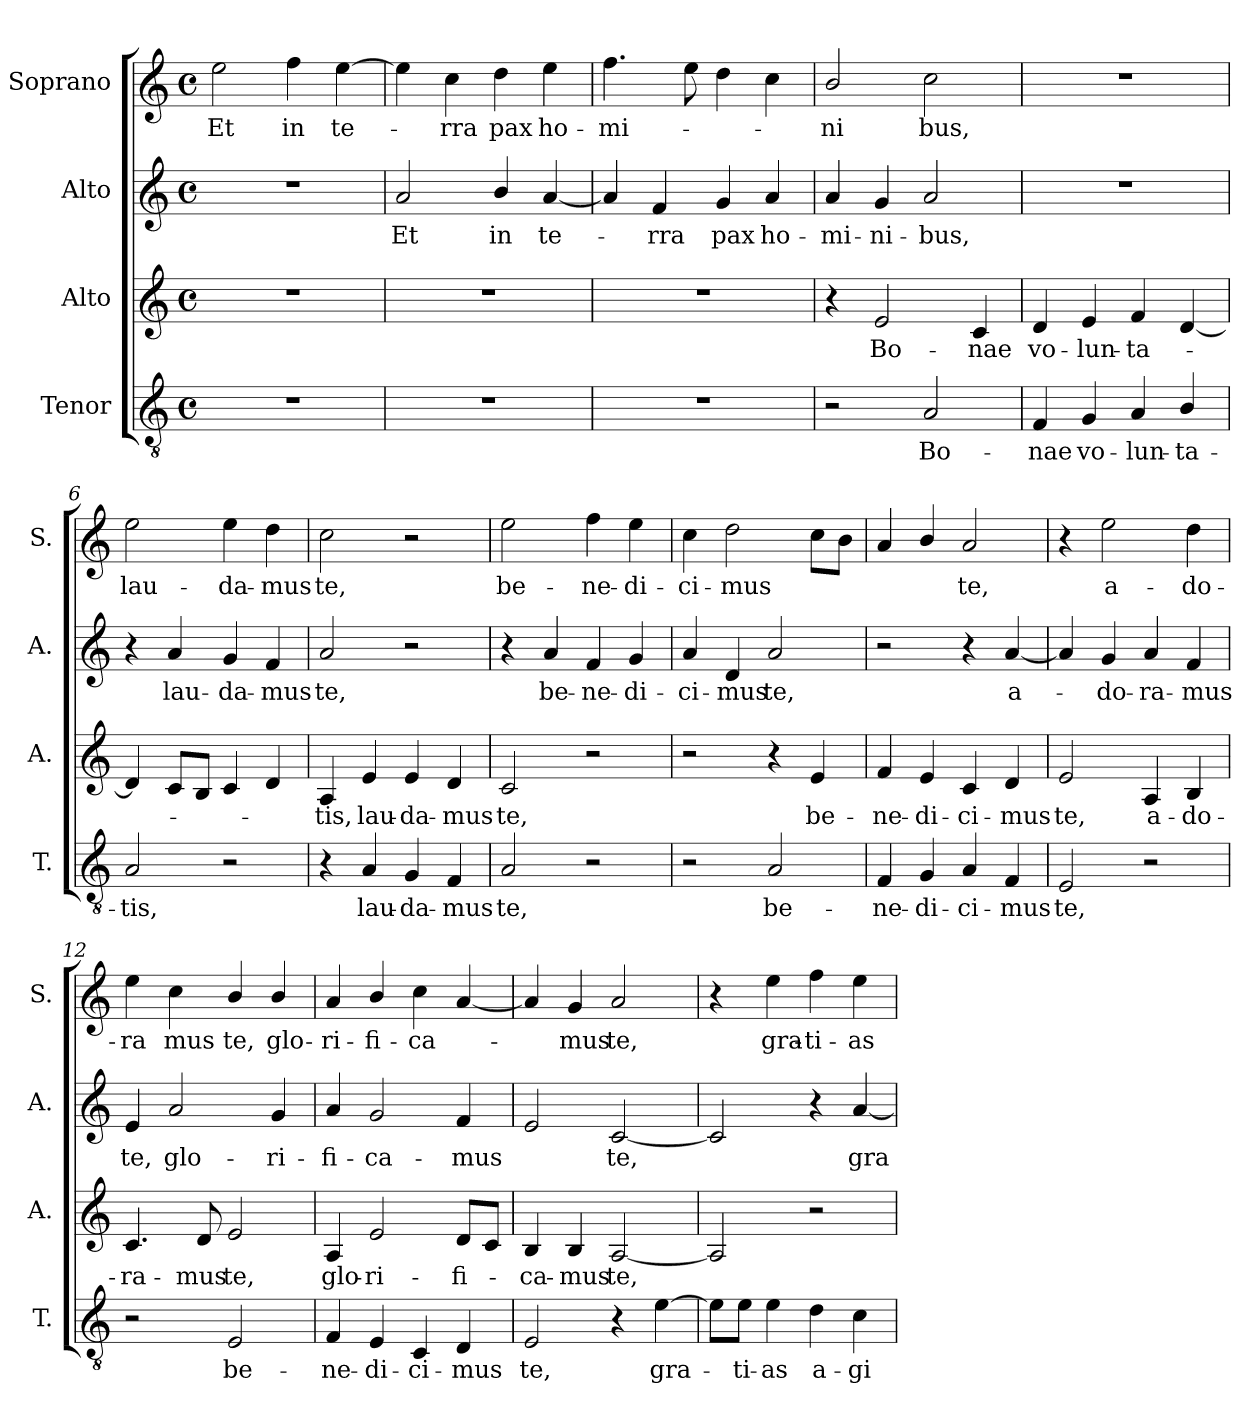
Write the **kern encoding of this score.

**kern	**text	**kern	**text	**kern	**text	**kern	**text
*part4	*part4	*part3	*part3	*part2	*part2	*part1	*part1
*staff4	*staff4	*staff3	*staff3	*staff2	*staff2	*staff1	*staff1
*I"Tenor	*	*I"Alto	*	*I"Alto	*	*I"Soprano	*
*I'T.	*	*I'A.	*	*I'A.	*	*I'S.	*
*clefGv2	*	*clefG2	*	*clefG2	*	*clefG2	*
*ITrd7c12	*	*	*	*	*	*	*
*k[]	*	*k[]	*	*k[]	*	*k[]	*
*M4/4	*	*M4/4	*	*M4/4	*	*M4/4	*
*met(c)	*	*met(c)	*	*met(c)	*	*met(c)	*
=1	=1	=1	=1	=1	=1	=1	=1
!	!	!	!	!	!	!	!LO:LY:b
1r	.	1r	.	1r	.	2ee\	Et
!	!	!	!	!	!	!	!LO:LY:b
.	.	.	.	.	.	4ff\	in
!	!	!	!	!	!	!	!LO:LY:b
.	.	.	.	.	.	[4ee\	te-
=2	=2	=2	=2	=2	=2	=2	=2
!	!	!	!	!	!LO:LY:b	!	!
1r	.	1r	.	2a/	Et	4ee\]	.
!	!	!	!	!	!	!	!LO:LY:b
.	.	.	.	.	.	4cc\	-rra
!	!	!	!	!	!LO:LY:b	!	!LO:LY:b
.	.	.	.	4b/	in	4dd\	pax
!	!	!	!	!	!LO:LY:b	!	!LO:LY:b
.	.	.	.	[4a/	te-	4ee\	ho-
=3	=3	=3	=3	=3	=3	=3	=3
!	!	!	!	!	!	!	!LO:LY:b
1r	.	1r	.	4a/]	.	4.ff\	-mi-
!	!	!	!	!	!LO:LY:b	!	!
.	.	.	.	4f/	-rra	.	.
.	.	.	.	.	.	8ee\	.
!	!	!	!	!	!LO:LY:b	!	!
.	.	.	.	4g/	pax	4dd\	.
!	!	!	!	!	!LO:LY:b	!	!
.	.	.	.	4a/	ho-	4cc\	.
=4	=4	=4	=4	=4	=4	=4	=4
!	!	!	!	!	!LO:LY:b	!	!LO:LY:b
2r	.	4r	.	4a/	-mi-	2b/	-ni
!	!	!	!LO:LY:b	!	!LO:LY:b	!	!
.	.	2e/	Bo-	4g/	-ni-	.	.
!	!LO:LY:b	!	!	!	!LO:LY:b	!	!LO:LY:b
2AA/	Bo-	.	.	2a/	-bus,	2cc\	bus,
!	!	!	!LO:LY:b	!	!	!	!
.	.	4c/	-nae	.	.	.	.
=5	=5	=5	=5	=5	=5	=5	=5
!	!LO:LY:b	!	!LO:LY:b	!	!	!	!
4FF/	-nae	4d/	vo-	1r	.	1r	.
!	!LO:LY:b	!	!LO:LY:b	!	!	!	!
4GG/	vo-	4e/	-lun-	.	.	.	.
!	!LO:LY:b	!	!LO:LY:b	!	!	!	!
4AA/	-lun-	4f/	-ta-	.	.	.	.
!	!LO:LY:b	!	!	!	!	!	!
4BB/	-ta-	[4d/	.	.	.	.	.
=6	=6	=6	=6	=6	=6	=6	=6
!	!LO:LY:b	!	!	!	!	!	!LO:LY:b
2AA/	-tis,	4d/]	.	4r	.	2ee\	lau-
!	!	!	!	!	!LO:LY:b	!	!
.	.	8c/L	.	4a/	lau-	.	.
.	.	8B/J	.	.	.	.	.
!	!	!	!	!	!LO:LY:b	!	!LO:LY:b
2r	.	4c/	.	4g/	-da-	4ee\	-da-
!	!	!	!	!	!LO:LY:b	!	!LO:LY:b
.	.	4d/	.	4f/	-mus	4dd\	-mus
=7	=7	=7	=7	=7	=7	=7	=7
!	!	!	!LO:LY:b	!	!LO:LY:b	!	!LO:LY:b
4r	.	4A/	-tis,	2a/	te,	2cc\	te,
!	!LO:LY:b	!	!LO:LY:b	!	!	!	!
4AA/	lau-	4e/	lau-	.	.	.	.
!	!LO:LY:b	!	!LO:LY:b	!	!	!	!
4GG/	-da-	4e/	-da-	2r	.	2r	.
!	!LO:LY:b	!	!LO:LY:b	!	!	!	!
4FF/	-mus	4d/	-mus	.	.	.	.
=8	=8	=8	=8	=8	=8	=8	=8
!	!LO:LY:b	!	!LO:LY:b	!	!	!	!LO:LY:b
2AA/	te,	2c/	te,	4r	.	2ee\	be-
!	!	!	!	!	!LO:LY:b	!	!
.	.	.	.	4a/	be-	.	.
!	!	!	!	!	!LO:LY:b	!	!LO:LY:b
2r	.	2r	.	4f/	-ne-	4ff\	-ne-
!	!	!	!	!	!LO:LY:b	!	!LO:LY:b
.	.	.	.	4g/	-di-	4ee\	-di-
=9	=9	=9	=9	=9	=9	=9	=9
!	!	!	!	!	!LO:LY:b	!	!LO:LY:b
2r	.	2r	.	4a/	-ci-	4cc\	-ci-
!	!	!	!	!	!LO:LY:b	!	!LO:LY:b
.	.	.	.	4d/	-mus	2dd\	-mus
!	!LO:LY:b	!	!	!	!LO:LY:b	!	!
2AA/	be-	4r	.	2a/	te,	.	.
!	!	!	!LO:LY:b	!	!	!	!
.	.	4e/	be-	.	.	8cc\L	.
.	.	.	.	.	.	8b\J	.
=10	=10	=10	=10	=10	=10	=10	=10
!	!LO:LY:b	!	!LO:LY:b	!	!	!	!
4FF/	-ne-	4f/	-ne-	2r	.	4a/	.
!	!LO:LY:b	!	!LO:LY:b	!	!	!	!
4GG/	-di-	4e/	-di-	.	.	4b/	.
!	!LO:LY:b	!	!LO:LY:b	!	!	!	!LO:LY:b
4AA/	-ci-	4c/	-ci-	4r	.	2a/	te,
!	!LO:LY:b	!	!LO:LY:b	!	!LO:LY:b	!	!
4FF/	-mus	4d/	-mus	[4a/	a-	.	.
=11	=11	=11	=11	=11	=11	=11	=11
!	!LO:LY:b	!	!LO:LY:b	!	!	!	!
2EE/	te,	2e/	te,	4a/]	.	4r	.
!	!	!	!	!	!LO:LY:b	!	!LO:LY:b
.	.	.	.	4g/	-do-	2ee\	a-
!	!	!	!LO:LY:b	!	!LO:LY:b	!	!
2r	.	4A/	a-	4a/	-ra-	.	.
!	!	!	!LO:LY:b	!	!LO:LY:b	!	!LO:LY:b
.	.	4B/	-do-	4f/	-mus	4dd\	-do-
=12	=12	=12	=12	=12	=12	=12	=12
!	!	!	!LO:LY:b	!	!LO:LY:b	!	!LO:LY:b
2r	.	4.c/	-ra-	4e/	te,	4ee\	-ra
!	!	!	!	!	!LO:LY:b	!	!LO:LY:b
.	.	.	.	2a/	glo-	4cc\	mus
!	!	!	!LO:LY:b	!	!	!	!
.	.	8d/	-mus	.	.	.	.
!	!LO:LY:b	!	!LO:LY:b	!	!	!	!LO:LY:b
2EE/	be-	2e/	te,	.	.	4b/	te,
!	!	!	!	!	!LO:LY:b	!	!LO:LY:b
.	.	.	.	4g/	-ri-	4b/	glo-
=13	=13	=13	=13	=13	=13	=13	=13
!	!LO:LY:b	!	!LO:LY:b	!	!LO:LY:b	!	!LO:LY:b
4FF/	-ne-	4A/	glo-	4a/	-fi-	4a/	-ri-
!	!LO:LY:b	!	!LO:LY:b	!	!LO:LY:b	!	!LO:LY:b
4EE/	-di-	2e/	-ri-	2g/	-ca-	4b/	-fi-
!	!LO:LY:b	!	!	!	!	!	!LO:LY:b
4CC/	-ci-	.	.	.	.	4cc\	-ca-
!	!LO:LY:b	!	!LO:LY:b	!	!LO:LY:b	!	!
4DD/	-mus	8d/L	-fi-	4f/	-mus	[4a/	.
.	.	8c/J	.	.	.	.	.
=14	=14	=14	=14	=14	=14	=14	=14
!	!LO:LY:b	!	!LO:LY:b	!	!	!	!
2EE/	te,	4B/	-ca-	2e/	.	4a/]	.
!	!	!	!LO:LY:b	!	!	!	!LO:LY:b
.	.	4B/	-mus	.	.	4g/	-mus
!	!	!	!LO:LY:b	!	!LO:LY:b	!	!LO:LY:b
4r	.	[2A/	te,	[2c/	te,	2a/	te,
!	!LO:LY:b	!	!	!	!	!	!
[4E\	gra-	.	.	.	.	.	.
=15	=15	=15	=15	=15	=15	=15	=15
8E\L]	.	2A/]	.	2c/]	.	4r	.
!	!LO:LY:b	!	!	!	!	!	!
8E\J	-ti-	.	.	.	.	.	.
!	!LO:LY:b	!	!	!	!	!	!LO:LY:b
4E\	-as	.	.	.	.	4ee\	gra-
!	!LO:LY:b	!	!	!	!	!	!LO:LY:b
4D\	a-	2r	.	4r	.	4ff\	-ti-
!	!LO:LY:b	!	!	!	!LO:LY:b	!	!LO:LY:b
4C\	-gi-	.	.	[4a/	gra-	4ee\	-as
=	=	=	=	=	=	=	=
*-	*-	*-	*-	*-	*-	*-	*-
